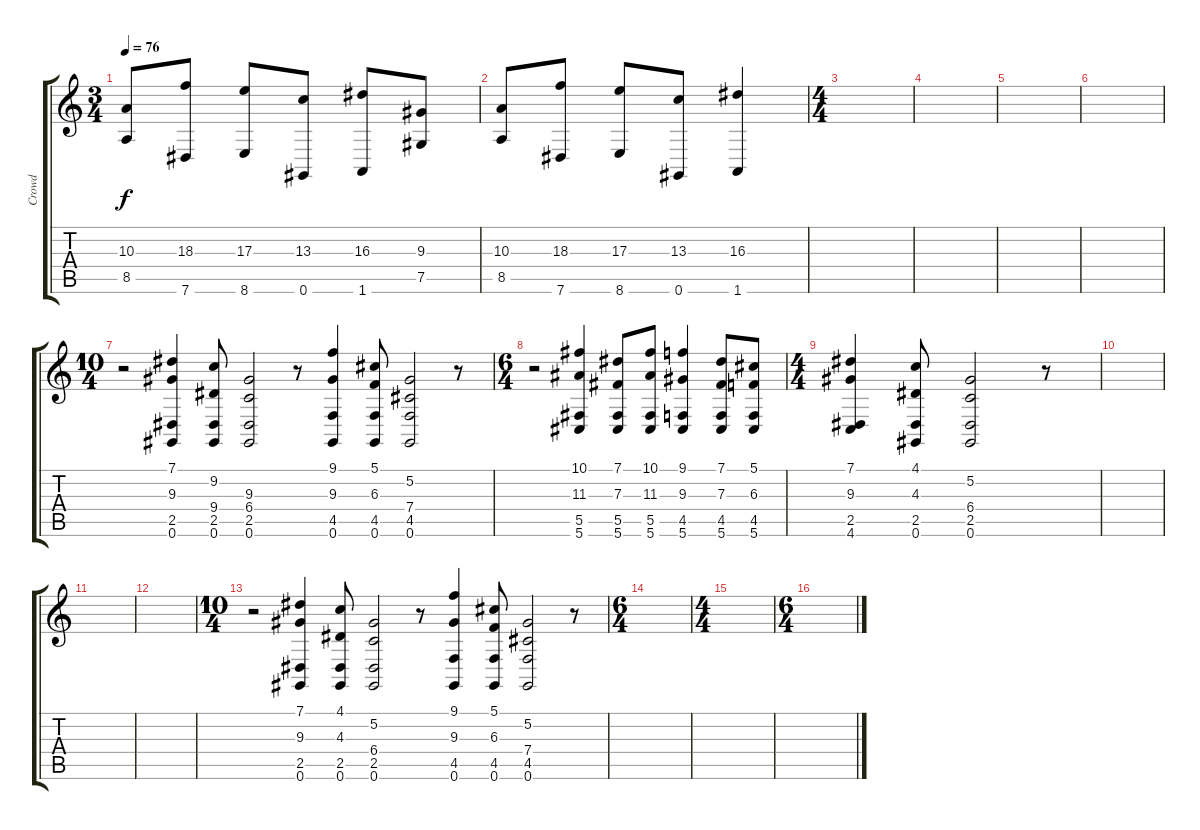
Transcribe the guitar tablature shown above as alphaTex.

\track ("Crowd" "Crowd") {instrument choiraahs}
\staff {score tabs}
\tuning (Ab4 Eb4 B3 Gb3 Db3 Ab2) {hide}
\ts (3 4)
\tempo 76
\clef g2
\ks c
(10.3 8.5).8{dy f} (18.3 7.6).8 (17.3 8.6).8 (13.3 0.6).8 (16.3 1.6).8 (9.3 7.5).8 |
(10.3 8.5).8 (18.3 7.6).8 (17.3 8.6).8 (13.3 0.6).8 (16.3 1.6).4 |
\ts (4 4)
|
|
|
|
\ts (10 4)
r.2 (7.1 9.3 2.5 0.6).4 (9.2 9.4 2.5 0.6).8 (9.3 6.4 2.5 0.6).2 r.8 (9.1 9.3 4.5 0.6).4 (5.1 6.3 4.5 0.6).8 (5.2 7.4 4.5 0.6).2 r.8 |
\ts (6 4)
r.2 (10.1 11.3 5.5 5.6).4 (7.1 7.3 5.5 5.6).8 (10.1 11.3 5.5 5.6).8 (9.1 9.3 4.5 5.6).4 (7.1 7.3 4.5 5.6).8 (5.1 6.3 4.5 5.6).8 |
\ts (4 4)
(7.1 9.3 2.5 4.6).4 (4.1 4.3 2.5 0.6).8 (5.2 6.4 2.5 0.6).2 r.8 |
|
|
|
\ts (10 4)
r.2 (7.1 9.3 2.5 0.6).4 (4.1 4.3 2.5 0.6).8 (5.2 6.4 2.5 0.6).2 r.8 (9.1 9.3 4.5 0.6).4 (5.1 6.3 4.5 0.6).8 (5.2 7.4 4.5 0.6).2 r.8 |
\ts (6 4)
|
\ts (4 4)
|
\ts (6 4)
